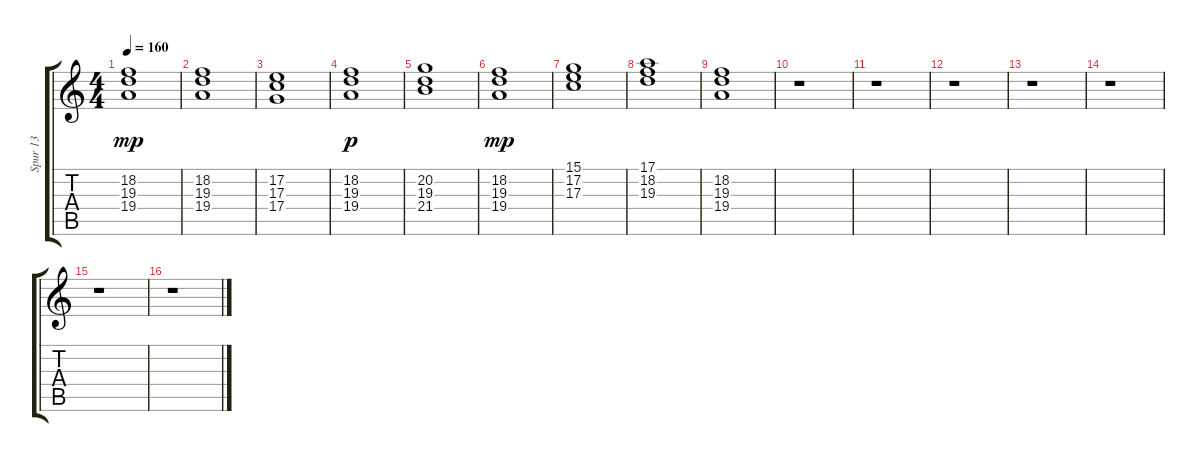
\track ("Spur 13" "Spur 13") {instrument fx6goblins}
\staff {score tabs}
\tuning (E4 B3 G3 D3 A2 E2) {hide}
\ts (4 4)
\tempo 160
\clef g2
\ks c
(18.2 19.3 19.4).1{dy mp} |
(18.2 19.3 19.4).1 |
(17.2 17.3 17.4).1 |
(18.2 19.3 19.4).1{dy p} |
(20.2 19.3 21.4).1 |
(18.2 19.3 19.4).1{dy mp} |
(15.1 17.2 17.3).1 |
(17.1 18.2 19.3).1 |
(18.2 19.3 19.4).1 |
r.1 |
r.1 |
r.1 |
r.1 |
r.1 |
r.1 |
r.1
